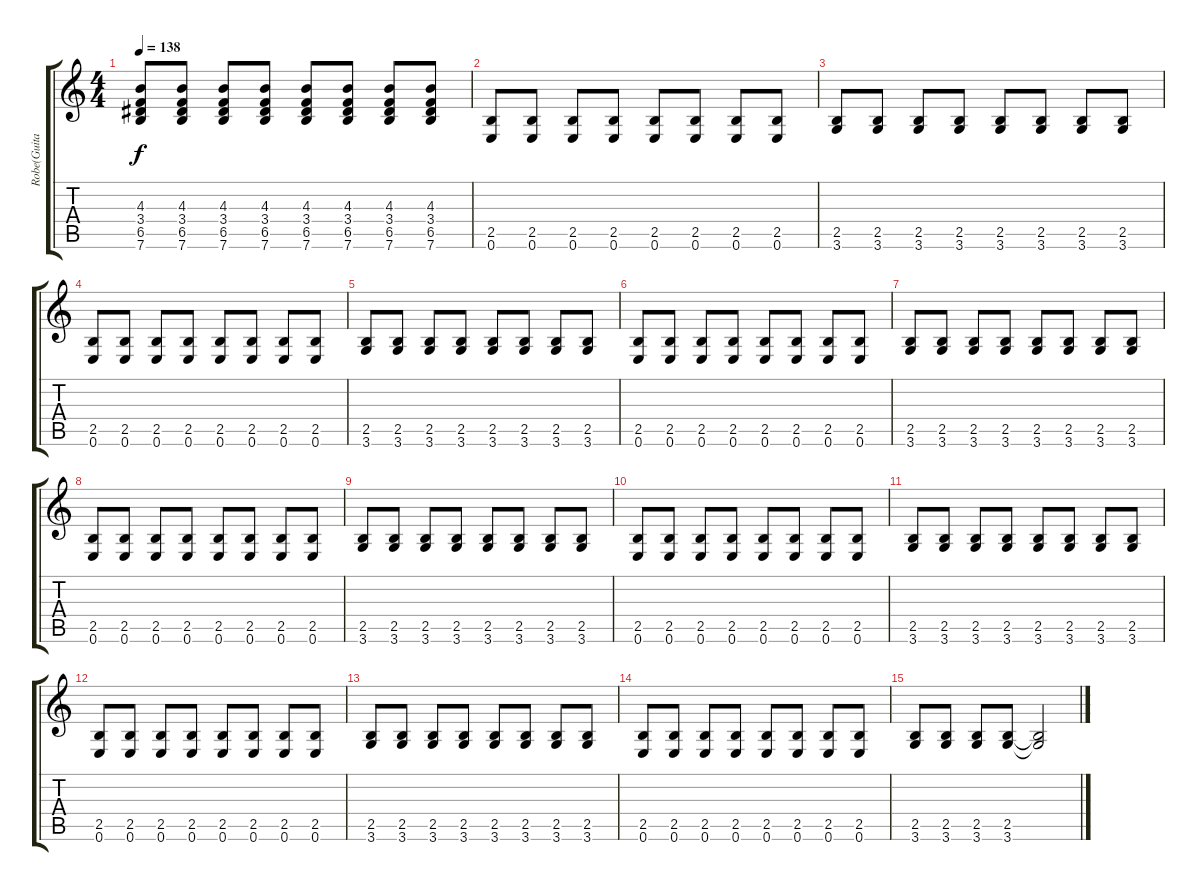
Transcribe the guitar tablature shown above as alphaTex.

\track ("Robe(Guitarra)" "Robe(Guita") {instrument distortionguitar}
\staff {score tabs}
\tuning (E4 B3 G3 D3 A2 E2) {hide}
\ts (4 4)
\tempo 138
\clef g2
\ks c
(4.3 3.4 6.5 7.6).8{dy f} (4.3 3.4 6.5 7.6).8 (4.3 3.4 6.5 7.6).8 (4.3 3.4 6.5 7.6).8 (4.3 3.4 6.5 7.6).8 (4.3 3.4 6.5 7.6).8 (4.3 3.4 6.5 7.6).8 (4.3 3.4 6.5 7.6).8 |
(2.5 0.6).8 (2.5 0.6).8 (2.5 0.6).8 (2.5 0.6).8 (2.5 0.6).8 (2.5 0.6).8 (2.5 0.6).8 (2.5 0.6).8 |
(2.5 3.6).8 (2.5 3.6).8 (2.5 3.6).8 (2.5 3.6).8 (2.5 3.6).8 (2.5 3.6).8 (2.5 3.6).8 (2.5 3.6).8 |
(2.5 0.6).8 (2.5 0.6).8 (2.5 0.6).8 (2.5 0.6).8 (2.5 0.6).8 (2.5 0.6).8 (2.5 0.6).8 (2.5 0.6).8 |
(2.5 3.6).8 (2.5 3.6).8 (2.5 3.6).8 (2.5 3.6).8 (2.5 3.6).8 (2.5 3.6).8 (2.5 3.6).8 (2.5 3.6).8 |
(2.5 0.6).8 (2.5 0.6).8 (2.5 0.6).8 (2.5 0.6).8 (2.5 0.6).8 (2.5 0.6).8 (2.5 0.6).8 (2.5 0.6).8 |
(2.5 3.6).8 (2.5 3.6).8 (2.5 3.6).8 (2.5 3.6).8 (2.5 3.6).8 (2.5 3.6).8 (2.5 3.6).8 (2.5 3.6).8 |
(2.5 0.6).8 (2.5 0.6).8 (2.5 0.6).8 (2.5 0.6).8 (2.5 0.6).8 (2.5 0.6).8 (2.5 0.6).8 (2.5 0.6).8 |
(2.5 3.6).8 (2.5 3.6).8 (2.5 3.6).8 (2.5 3.6).8 (2.5 3.6).8 (2.5 3.6).8 (2.5 3.6).8 (2.5 3.6).8 |
(2.5 0.6).8 (2.5 0.6).8 (2.5 0.6).8 (2.5 0.6).8 (2.5 0.6).8 (2.5 0.6).8 (2.5 0.6).8 (2.5 0.6).8 |
(2.5 3.6).8 (2.5 3.6).8 (2.5 3.6).8 (2.5 3.6).8 (2.5 3.6).8 (2.5 3.6).8 (2.5 3.6).8 (2.5 3.6).8 |
(2.5 0.6).8 (2.5 0.6).8 (2.5 0.6).8 (2.5 0.6).8 (2.5 0.6).8 (2.5 0.6).8 (2.5 0.6).8 (2.5 0.6).8 |
(2.5 3.6).8 (2.5 3.6).8 (2.5 3.6).8 (2.5 3.6).8 (2.5 3.6).8 (2.5 3.6).8 (2.5 3.6).8 (2.5 3.6).8 |
(2.5 0.6).8 (2.5 0.6).8 (2.5 0.6).8 (2.5 0.6).8 (2.5 0.6).8 (2.5 0.6).8 (2.5 0.6).8 (2.5 0.6).8 |
(2.5 3.6).8 (2.5 3.6).8 (2.5 3.6).8 (2.5 3.6).8 (2.5{t} 3.6{t}).2
